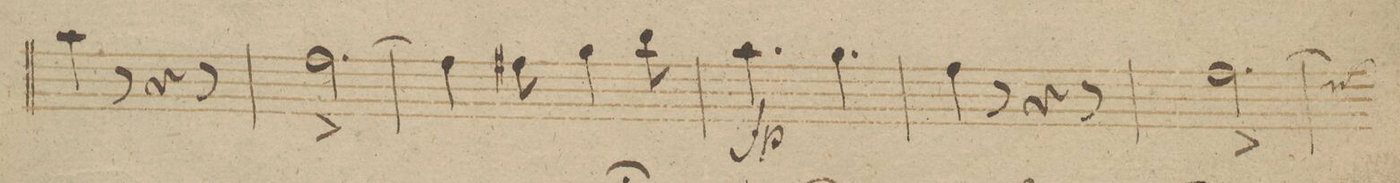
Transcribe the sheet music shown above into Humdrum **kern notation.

**kern	**dynam
*I"Flauto 2do	*
*clefG2	*
*k[b-]	*
*M6/8	*
4aa\	.
8r	.
4r	.
8r	.
=74	=74
[2.ff^<\	.
=75	=75
4ff\]	.
8ff#X\	.
4gg\	.
8bb-\	.
=76	=76
4.aa\	fp
4.gg\	.
=77	=77
4ff\	.
8r	.
4r	.
8r	.
=78	=78
[2.ff^<\	.
=79	=79
*-	*-
